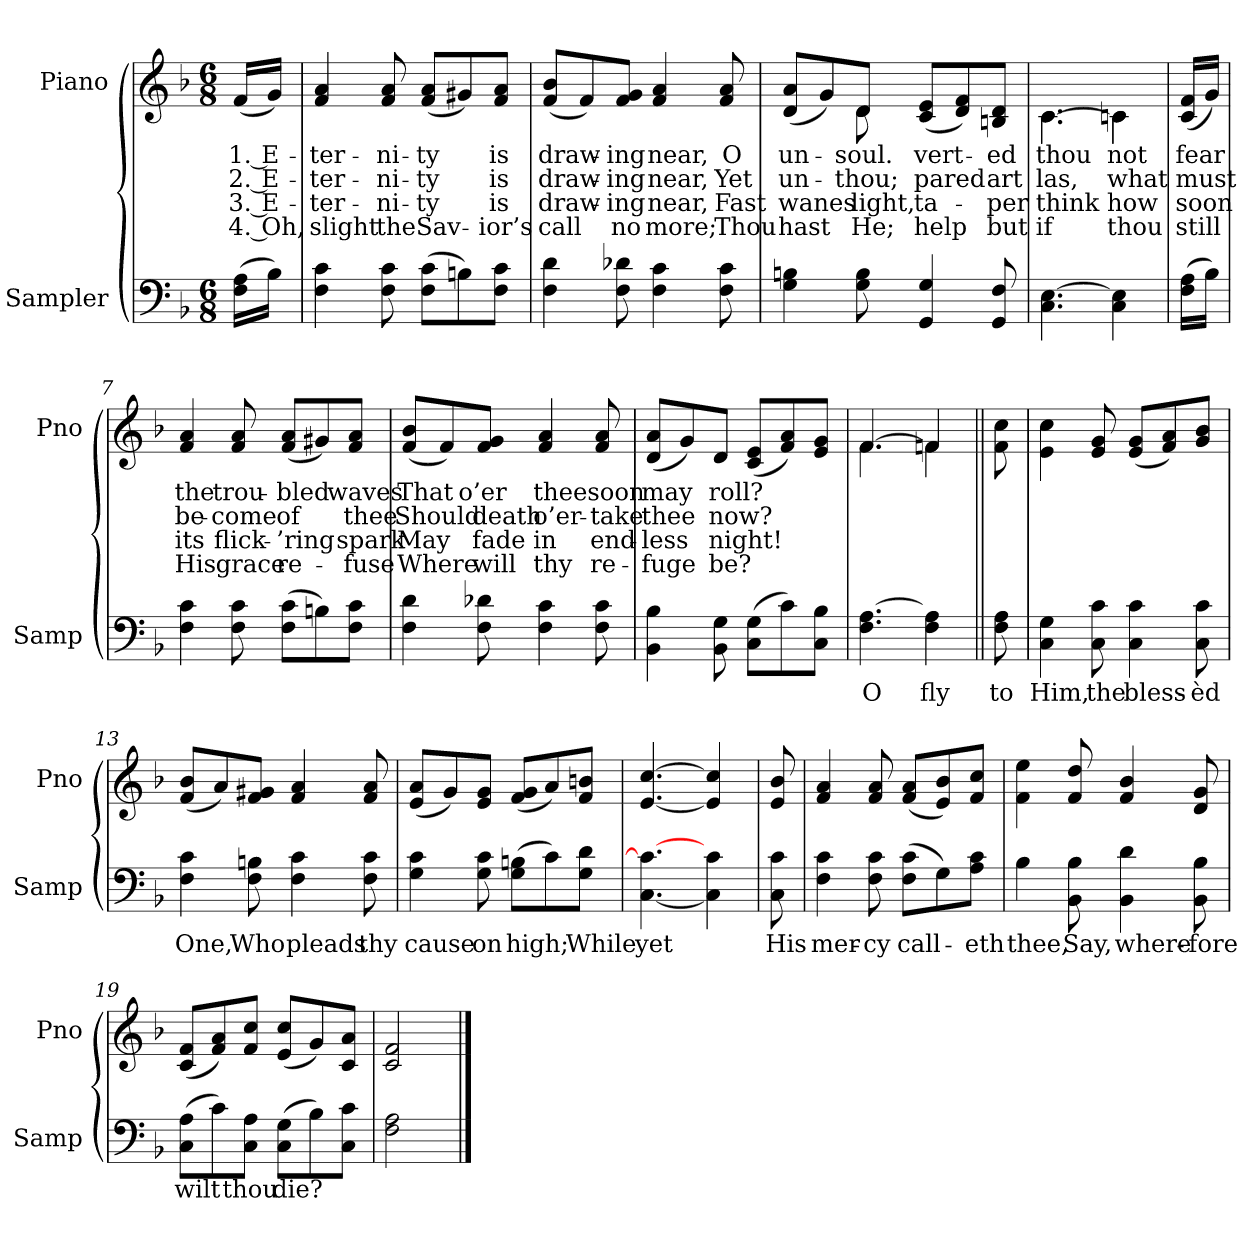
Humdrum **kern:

**kern	**text	**kern	**text	**text	**text	**text
*part2	*part2	*part1	*part1	*part1	*part1	*part1
*staff2	*staff2	*staff1	*staff1	*staff1	*staff1	*staff1
*I"Sampler	*	*I"Piano	*	*	*	*
*I'Samp	*	*I'Pno	*	*	*	*
*clefF4	*	*clefG2	*	*	*	*
*k[b-]	*	*k[b-]	*	*	*	*
*F:	*	*F:	*	*	*	*
*M6/8	*	*M6/8	*	*	*	*
=1	=1	=1	=1	=1	=1	=1
(16F\ 16A\LL	.	(16f/LL	1. E-	2. E-	3. E-	4. Oh,
16B-\JJ)	.	16g/JJ)	.	.	.	.
=2	=2	=2	=2	=2	=2	=2
4F 4c	.	4f 4a	-ter-	-ter-	-ter-	slight
8F 8c	.	8f 8a	-ni-	-ni-	-ni-	the
(8F\ 8c\L	.	(8f/ 8a/L	-ty	-ty	-ty	Sav-
8Bn\)	.	8g#X/)	.	.	.	.
8F\ 8c\J	.	8f/ 8a/J	is	is	is	-ior’s
=3	=3	=3	=3	=3	=3	=3
4F 4d	.	(8f/ 8b-/L	draw-	draw-	draw-	call
.	.	8f/)	.	.	.	.
8F 8d-X	.	8f/ 8g/J	-ing	-ing	-ing	no
4F 4c	.	4f 4a	near,	near,	near,	more;
8F 8c	.	8f 8a	O	Yet	Fast	Thou
=4	=4	=4	=4	=4	=4	=4
*	*	*^	*	*	*	*
4G 4Bn	.	(8d/ 8a/L	4ryy	un-	un-	wanes	hast
.	.	8g/)	.	.	.	.	.
8G 8B	.	8d/J	8d	soul.	thou;	light,	He;
4GG 4G	.	(8c/ 8e/L	4.ryy	-vert-	-pared	ta-	help
.	.	8d/ 8f/)	.	.	.	.	.
8GG 8F	.	8Bn/ 8d/J	.	-ed	art	-per	but
=5	=5	=5	=5	=5	=5	=5	=5
4.C [4.E	.	[4.c\	4.c	thou	-las,	think	if
4C 4E]	.	4cn\]	4cn	not	what	how	thou
*	*	*v	*v	*	*	*	*
=6	=6	=6	=6	=6	=6	=6
(16F\ 16A\LL	.	(16c/ 16f/LL	fear	must	soon	still
16B-\JJ)	.	16g/JJ)	.	.	.	.
=7	=7	=7	=7	=7	=7	=7
4F 4c	.	4f 4a	the	be-	its	His
8F 8c	.	8f 8a	trou-	-come	flick-	grace
(8F\ 8c\L	.	(8f/ 8a/L	-bled	of	-’ring	re-
8Bn\)	.	8g#X/)	.	.	.	.
8F\ 8c\J	.	8f/ 8a/J	waves	thee	spark	-fuse
=8	=8	=8	=8	=8	=8	=8
4F 4d	.	(8f/ 8b-/L	That	Should	May	Where
.	.	8f/)	.	.	.	.
8F 8d-X	.	8f/ 8g/J	o’er	death	fade	will
4F 4c	.	4f 4a	thee	o’er-	in	thy
8F 8c	.	8f 8a	soon	-take	end-	re-
=9	=9	=9	=9	=9	=9	=9
4BB- 4B-	.	(8d/ 8a/L	may	thee	-less	-fuge
.	.	8g/)	.	.	.	.
8BB- 8G	.	8d/J	roll?	now?	night!	be?
(8C\ 8G\L	.	(8c/ 8e/L	.	.	.	.
8c\)	.	8f/ 8a/)	.	.	.	.
8C\ 8B-\J	.	8e/ 8g/J	.	.	.	.
=10	=10	=10	=10	=10	=10	=10
*	*	*^	*	*	*	*
4.F [4.A	O	[4.f/	4.f	.	.	.	.
4F 4A]	fly	4fn/]	4fn	.	.	.	.
=11||	=11||	=11||	=11||	=11||	=11||	=11||	=11||
!	!	!LO:TX:t=Refrain	!	!	!	!	!
*	*	*v	*v	*	*	*	*
8F 8A	to	8f\ 8cc\	.	.	.	.
=12	=12	=12	=12	=12	=12	=12
4C 4G	Him,	4e\ 4cc\	.	.	.	.
8C 8c	the	8e 8g	.	.	.	.
4C 4c	bless-	(8e/ 8g/L	.	.	.	.
.	.	8f/ 8a/)	.	.	.	.
8C 8c	-èd	8g/ 8b-/J	.	.	.	.
=13	=13	=13	=13	=13	=13	=13
4F 4c	One,	(8f/ 8b-/L	.	.	.	.
.	.	8a/)	.	.	.	.
8F 8Bn	Who	8f/ 8g#X/J	.	.	.	.
4F 4c	pleads	4f 4a	.	.	.	.
8F 8c	thy	8f 8a	.	.	.	.
=14	=14	=14	=14	=14	=14	=14
4G 4c	cause	(8e/ 8a/L	.	.	.	.
.	.	8g/)	.	.	.	.
8G 8c	on	8e/ 8g/J	.	.	.	.
(8G\ 8Bn\L	high;	(8f/ 8g/L	.	.	.	.
8c\)	.	8a/)	.	.	.	.
8G\ 8d\J	While	8f/ 8bn/J	.	.	.	.
=15	=15	=15	=15	=15	=15	=15
[4.C 4.c_	yet	[4.e [4.cc	.	.	.	.
4C] 4c	.	4e] 4cc]	.	.	.	.
=16	=16	=16	=16	=16	=16	=16
8C 8c	His	8e 8b-	.	.	.	.
=17	=17	=17	=17	=17	=17	=17
4F 4c	mer-	4f 4a	.	.	.	.
8F 8c	-cy	8f 8a	.	.	.	.
(8F\ 8c\L	call-	(8f/ 8a/L	.	.	.	.
8G\)	.	8e/ 8b-/)	.	.	.	.
8A\ 8c\J	-eth	8f/ 8cc/J	.	.	.	.
=18	=18	=18	=18	=18	=18	=18
4B-	thee,	4f 4ee	.	.	.	.
8BB- 8B-	Say,	8f 8dd	.	.	.	.
4BB- 4d	where-	4f 4b-	.	.	.	.
8BB- 8B-	-fore	8d 8g	.	.	.	.
=19	=19	=19	=19	=19	=19	=19
(8C\ 8A\L	wilt	(8c/ 8f/L	.	.	.	.
8c\)	.	8f/ 8a/)	.	.	.	.
8C\ 8A\J	thou	8f/ 8cc/J	.	.	.	.
(8C\ 8G\L	die?	(8e/ 8cc/L	.	.	.	.
8B-\)	.	8g/)	.	.	.	.
8C\ 8c\J	.	8c/ 8a/J	.	.	.	.
=20	=20	=20	=20	=20	=20	=20
2F 2A	.	2c 2f	.	.	.	.
==	==	==	==	==	==	==
*-	*-	*-	*-	*-	*-	*-
